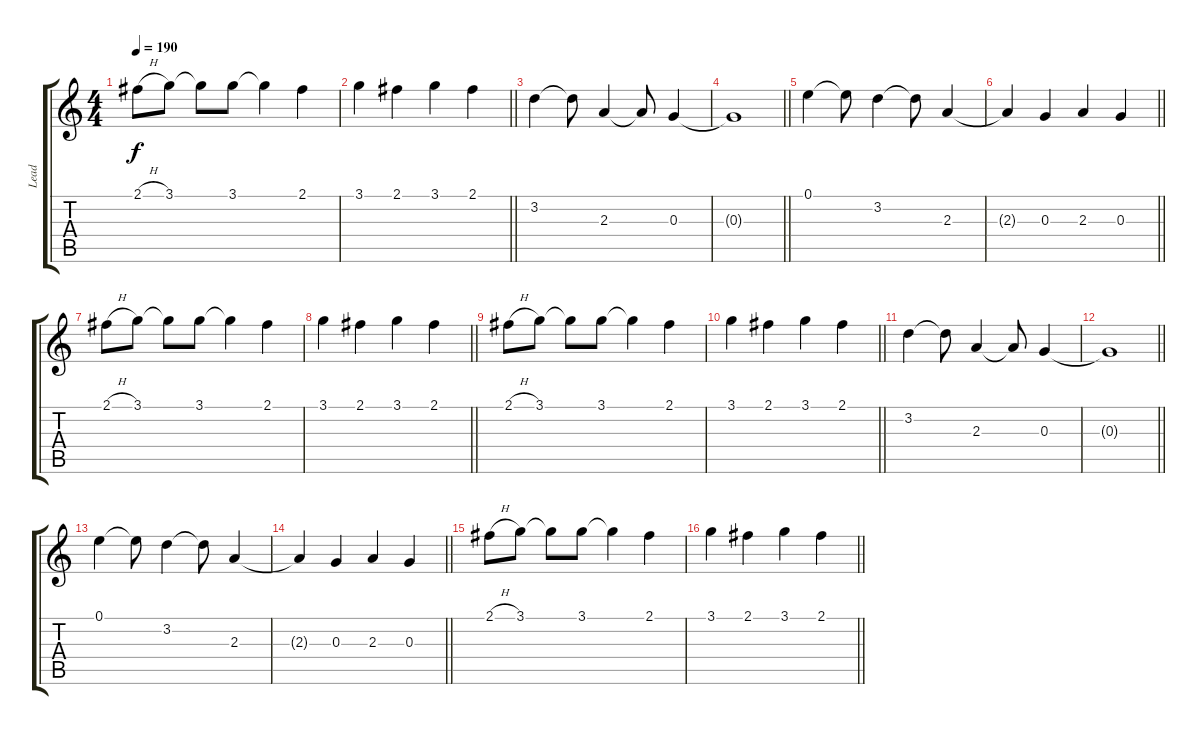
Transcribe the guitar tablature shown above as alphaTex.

\track ("Lead" "Lead") {instrument acousticguitarsteel}
\staff {score tabs}
\tuning (E4 B3 G3 D3 A2 E2) {hide}
\ts (4 4)
\tempo 190
\clef g2
\ks c
2.1{h}.8{dy f} 3.1.8 3.1{t}.8 3.1.8 3.1{t}.4 2.1.4 |
\barLineRight lightlight
3.1.4 2.1.4 3.1.4 2.1.4 |
3.2.4 3.2{t}.8 2.3.4 2.3{t}.8 0.3.4 |
\barLineRight lightlight
0.3{t}.1 |
0.1.4 0.1{t}.8 3.2.4 3.2{t}.8 2.3.4 |
\barLineRight lightlight
2.3{t}.4 0.3.4 2.3.4 0.3.4 |
2.1{h}.8 3.1.8 3.1{t}.8 3.1.8 3.1{t}.4 2.1.4 |
\barLineRight lightlight
3.1.4 2.1.4 3.1.4 2.1.4 |
2.1{h}.8 3.1.8 3.1{t}.8 3.1.8 3.1{t}.4 2.1.4 |
\barLineRight lightlight
3.1.4 2.1.4 3.1.4 2.1.4 |
3.2.4 3.2{t}.8 2.3.4 2.3{t}.8 0.3.4 |
\barLineRight lightlight
0.3{t}.1 |
0.1.4 0.1{t}.8 3.2.4 3.2{t}.8 2.3.4 |
\barLineRight lightlight
2.3{t}.4 0.3.4 2.3.4 0.3.4 |
2.1{h}.8 3.1.8 3.1{t}.8 3.1.8 3.1{t}.4 2.1.4 |
\barLineRight lightlight
3.1.4 2.1.4 3.1.4 2.1.4
